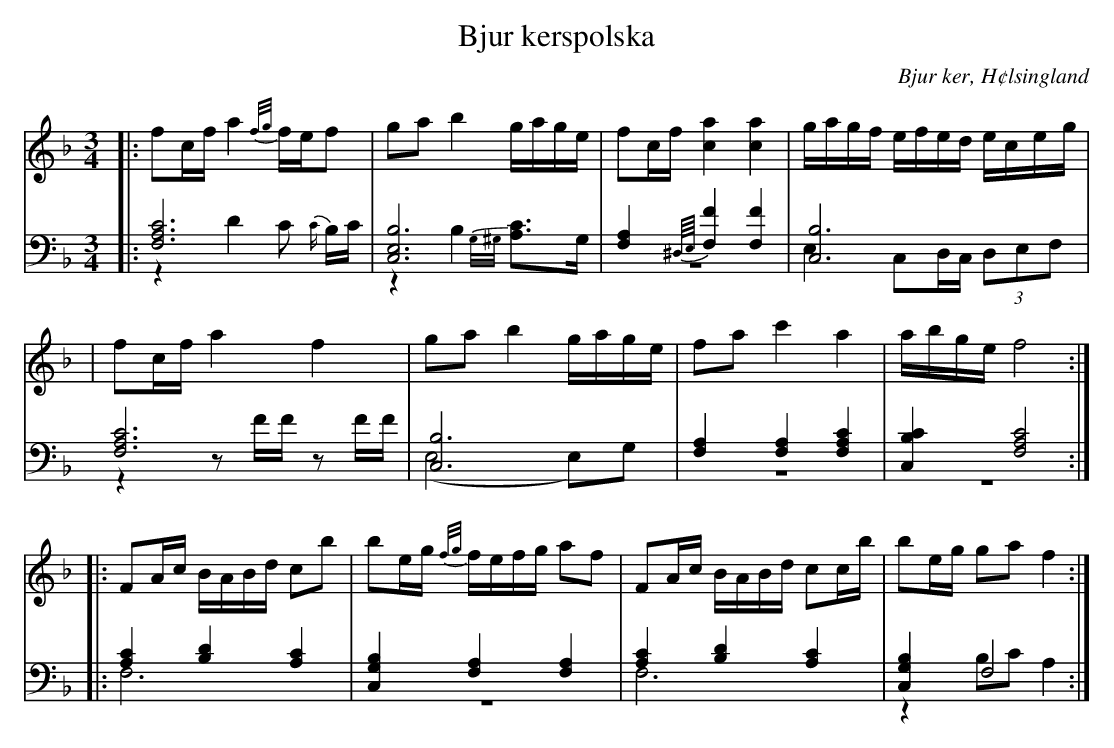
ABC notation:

X:1
T: Bjur kerspolska
O: Bjur ker, H¢lsingland
M: 3/4
L: 1/8
K: F
V:1
V:2
V:3 merge
V: 1
|:fc/f/ a2 {f/g/}f/e/f|ga b2 g/a/g/e/|fc/f/ [c2a2] [c2a2]|g/a/g/f/ e/f/e/d/ e/c/e/g/|
|fc/f/ a2 f2|ga b2 g/a/g/e/|fa c'2 a2| a/b/g/e/ f4:|
|:FA/c/ B/A/B/d/ cb|be/g/ {f/g/}f/e/f/g/ af|FA/c/ B/A/B/d/ cc/b/|be/g/ ga f2:|
V:2 clef=bass
|:[F,6A,6C6]|[C,6E,6B,6]|[F,2A,2] {^D,//E,//}[F,2F2] [F,2F2]|[C,6B,6]|
[F,6A,6C6]|[C,6B,6]|[F,2A,2] [F,2A,2] [F,2A,2C2]|[C,2B,2C2] [F,4A,4C4]:|
 |:[A,2C2] [B,2D2] [A,2C2]|[C,2G,2B,2] [F,2A,2] [F,2A,2]|[A,2C2] [B,2D2] [A,2C2]|[C,2G,2B,2] F,4 :|
V:3 clef=bass
 |:z2D2 C {C/}B,/C/|z2 B,2 {G,/^G,/}[A,C]>G,|z6|E,2 C,D,/C,/ (3D,E,F,|
 |z2 zF/F/ zF/F/|(E,4 E,)G,|z6|z6:|
|:F,6|z6|F,6|z2 B,C A,2:|
